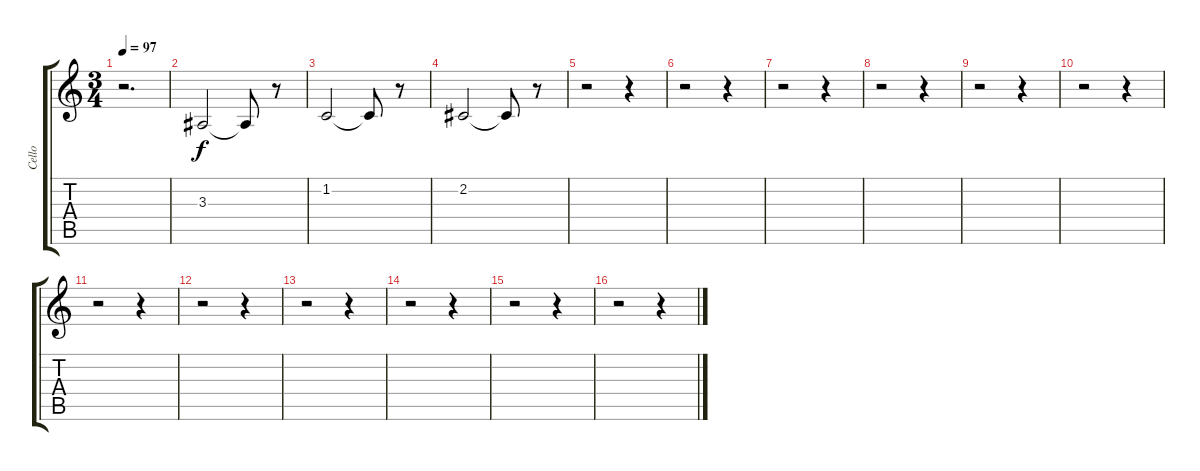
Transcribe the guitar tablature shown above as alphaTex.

\track ("Cello" "Cello") {instrument cello}
\staff {score tabs}
\tuning (E4 B3 G3 D3 A2 E2) {hide}
\ts (3 4)
\tempo 97
\clef g2
\ks c
r.2{d dy f} |
3.3.2 3.3{t}.8 r.8 |
1.2.2 1.2{t}.8 r.8 |
2.2.2 2.2{t}.8 r.8 |
r.2 r.4 |
r.2 r.4 |
r.2 r.4 |
r.2 r.4 |
r.2 r.4 |
r.2 r.4 |
r.2 r.4 |
r.2 r.4 |
r.2 r.4 |
r.2 r.4 |
r.2 r.4 |
r.2 r.4
